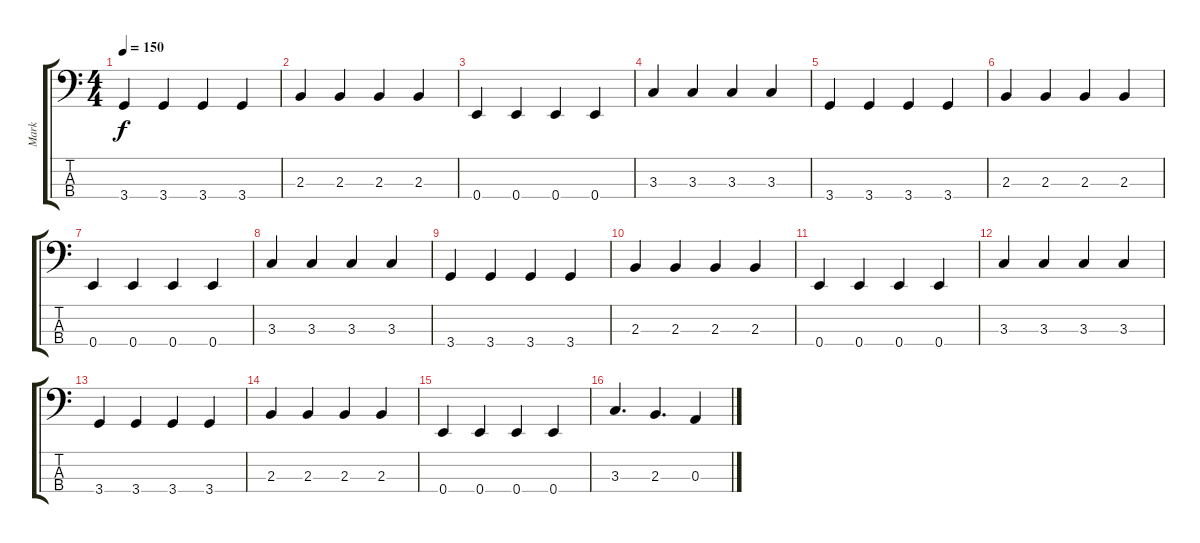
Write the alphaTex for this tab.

\track ("Mark" "Mark") {solo instrument electricbassfinger}
\staff {score tabs}
\tuning (G2 D2 A1 E1) {hide}
\ts (4 4)
\tempo 150
\clef f4
\ks c
3.4.4{dy f} 3.4.4 3.4.4 3.4.4 |
2.3.4 2.3.4 2.3.4 2.3.4 |
0.4.4 0.4.4 0.4.4 0.4.4 |
3.3.4 3.3.4 3.3.4 3.3.4 |
3.4.4 3.4.4 3.4.4 3.4.4 |
2.3.4 2.3.4 2.3.4 2.3.4 |
0.4.4 0.4.4 0.4.4 0.4.4 |
3.3.4 3.3.4 3.3.4 3.3.4 |
3.4.4 3.4.4 3.4.4 3.4.4 |
2.3.4 2.3.4 2.3.4 2.3.4 |
0.4.4 0.4.4 0.4.4 0.4.4 |
3.3.4 3.3.4 3.3.4 3.3.4 |
3.4.4 3.4.4 3.4.4 3.4.4 |
2.3.4 2.3.4 2.3.4 2.3.4 |
0.4.4 0.4.4 0.4.4 0.4.4 |
3.3.4{d} 2.3.4{d} 0.3.4
